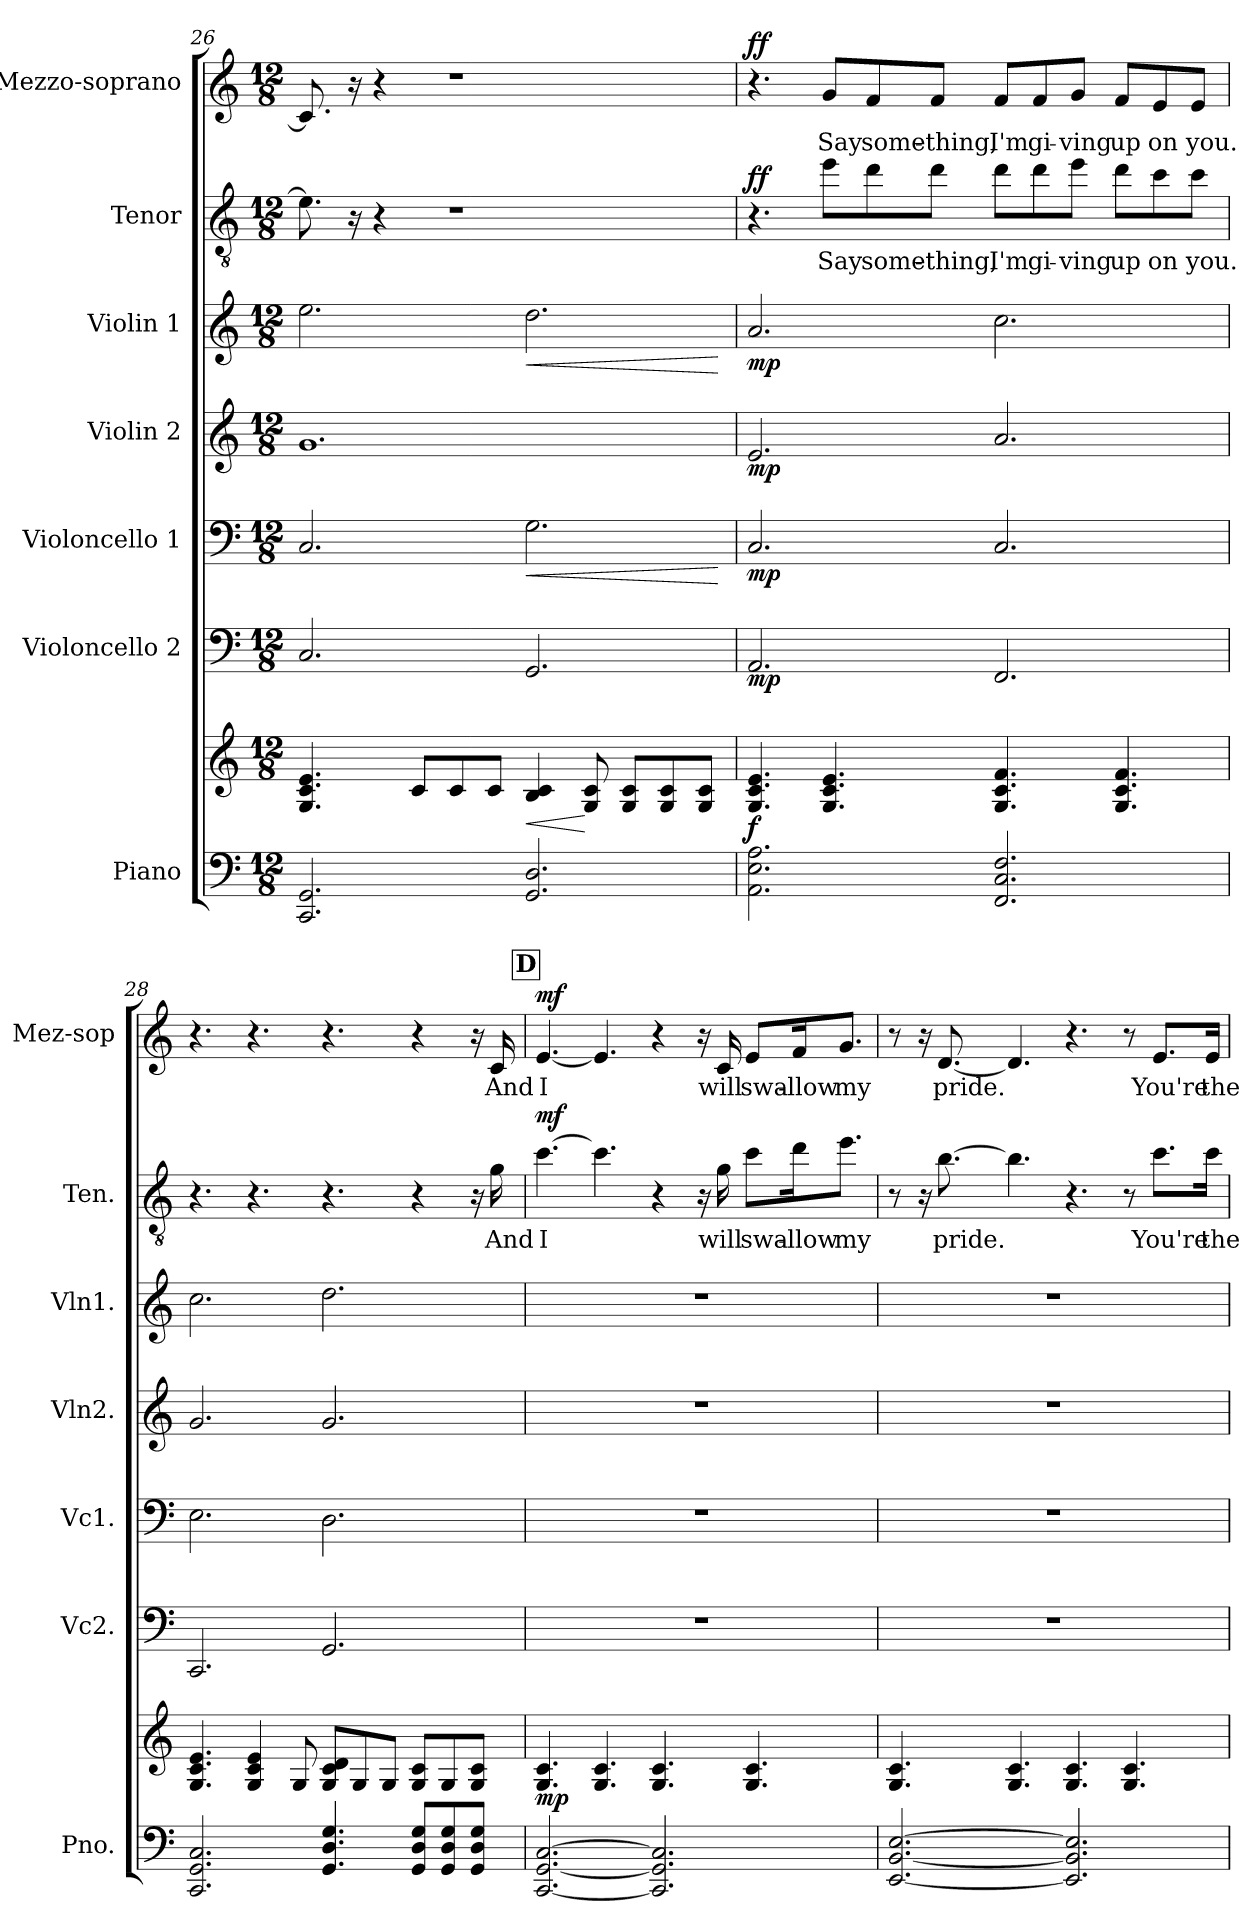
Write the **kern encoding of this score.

**kern	**kern	**dynam	**kern	**dynam	**kern	**dynam	**kern	**dynam	**kern	**dynam	**kern	**text	**dynam	**kern	**text	**dynam
*part7	*part7	*part7	*part6	*part6	*part5	*part5	*part4	*part4	*part3	*part3	*part2	*part2	*part2	*part1	*part1	*part1
*staff8	*staff7	*staff7/8	*staff6	*staff6	*staff5	*staff5	*staff4	*staff4	*staff3	*staff3	*staff2	*staff2	*staff2	*staff1	*staff1	*staff1
*I"Piano	*	*	*I"Violoncello 2	*	*I"Violoncello 1	*	*I"Violin 2	*	*I"Violin 1	*	*I"Tenor	*	*	*I"Mezzo-soprano	*	*
*I'Pno.	*	*	*I'Vc2.	*	*I'Vc1.	*	*I'Vln2.	*	*I'Vln1.	*	*I'Ten.	*	*	*I'Mez-sop	*	*
*clefF4	*clefG2	*	*clefF4	*	*clefF4	*	*clefG2	*	*clefG2	*	*clefGv2	*	*	*clefG2	*	*
*	*	*	*	*	*	*	*	*	*	*	*ITrd8c14	*	*	*	*	*
*k[]	*k[]	*	*k[]	*	*k[]	*	*k[]	*	*k[]	*	*k[]	*	*	*k[]	*	*
*M12/8	*M12/8	*	*M12/8	*	*M12/8	*	*M12/8	*	*M12/8	*	*M12/8	*	*	*M12/8	*	*
=26	=26	=26	=26	=26	=26	=26	=26	=26	=26	=26	=26	=26	=26	=26	=26	=26
2.CC/ 2.GG/	4.G/ 4.c/ 4.e/	.	2.C/	.	2.C/	.	1.g	.	2.ee\	.	8.E\]	.	.	8.c/]	.	.
.	.	.	.	.	.	.	.	.	.	.	16r	.	.	16r	.	.
.	.	.	.	.	.	.	.	.	.	.	4r	.	.	4r	.	.
.	8c/L	.	.	.	.	.	.	.	.	.	.	.	.	.	.	.
.	8c/	.	.	.	.	.	.	.	.	.	1r	.	.	1r	.	.
.	8c/J	.	.	.	.	.	.	.	.	.	.	.	.	.	.	.
!	!	!LO:HP:b	!	!	!	!LO:HP:b	!	!	!	!LO:HP:b	!	!	!	!	!	!
2.GG/ 2.D/	4B/ 4c/	<	2.GG/	.	2.G\	<	.	.	2.dd\	<	.	.	.	.	.	.
.	8G/ 8c/	[	.	.	.	.	.	.	.	.	.	.	.	.	.	.
.	8G/ 8c/L	.	.	.	.	.	.	.	.	.	.	.	.	.	.	.
.	8G/ 8c/	.	.	.	.	.	.	.	.	.	.	.	.	.	.	.
.	8G/ 8c/J	.	.	.	.	.	.	.	.	.	.	.	.	.	.	.
.	.	.	.	.	.	[	.	.	.	[	.	.	.	.	.	.
!!LO:PB:g=z
=27	=27	=27	=27	=27	=27	=27	=27	=27	=27	=27	=27	=27	=27	=27	=27	=27
!	!	!LO:DY:a=2	!	!LO:DY:b	!	!LO:DY:b	!	!LO:DY:b	!	!LO:DY:b	!	!	!LO:DY:b	!	!	!LO:DY:b
2.AA\ 2.E\ 2.A\	4.G/ 4.c/ 4.e/	f	2.AA/	mp	2.C/	mp	2.e/	mp	2.a/	mp	4.r	.	ff	4.r	.	ff
.	4.G/ 4.c/ 4.e/	.	.	.	.	.	.	.	.	.	8e\L	Say	.	8g/L	Say	.
.	.	.	.	.	.	.	.	.	.	.	8d\	some-	.	8f/	some-	.
.	.	.	.	.	.	.	.	.	.	.	8d\J	-thing,	.	8f/J	-thing,	.
2.FF/ 2.C/ 2.F/	4.G/ 4.c/ 4.f/	.	2.FF/	.	2.C/	.	2.a/	.	2.cc\	.	8d\L	I'm	.	8f/L	I'm	.
.	.	.	.	.	.	.	.	.	.	.	8d\	gi-	.	8f/	gi-	.
.	.	.	.	.	.	.	.	.	.	.	8e\J	-ving	.	8g/J	-ving	.
.	4.G/ 4.c/ 4.f/	.	.	.	.	.	.	.	.	.	8d\L	up	.	8f/L	up	.
.	.	.	.	.	.	.	.	.	.	.	8c\	on	.	8e/	on	.
.	.	.	.	.	.	.	.	.	.	.	8c\J	you.	.	8e/J	you.	.
=28	=28	=28	=28	=28	=28	=28	=28	=28	=28	=28	=28	=28	=28	=28	=28	=28
2.CC/ 2.GG/ 2.C/	4.G/ 4.c/ 4.e/	.	2.CC/	.	2.E\	.	2.g/	.	2.cc\	.	4.r	.	.	4.r	.	.
.	4G/ 4c/ 4e/	.	.	.	.	.	.	.	.	.	4.r	.	.	4.r	.	.
.	8G/	.	.	.	.	.	.	.	.	.	.	.	.	.	.	.
4.GG/ 4.D/ 4.G/	8G/ 8c/ 8d/L	.	2.GG/	.	2.D\	.	2.g/	.	2.dd\	.	4.r	.	.	4.r	.	.
.	8G/	.	.	.	.	.	.	.	.	.	.	.	.	.	.	.
.	8G/J	.	.	.	.	.	.	.	.	.	.	.	.	.	.	.
8GG/ 8D/ 8G/L	8G/ 8c/L	.	.	.	.	.	.	.	.	.	4r	.	.	4r	.	.
8GG/ 8D/ 8G/	8G/	.	.	.	.	.	.	.	.	.	.	.	.	.	.	.
8GG/ 8D/ 8G/J	8G/ 8c/J	.	.	.	.	.	.	.	.	.	16r	.	.	16r	.	.
.	.	.	.	.	.	.	.	.	.	.	16G\	And	.	16c/	And	.
!!LO:PB:g=z
!!LO:REH:place=s1:a:B:fs=14:t=D
=29	=29	=29	=29	=29	=29	=29	=29	=29	=29	=29	=29	=29	=29	=29	=29	=29
!	!	!LO:DY:b	!	!	!	!	!	!	!	!	!	!	!LO:DY:b	!	!	!LO:DY:b
[2.CC/ [2.GG/ [2.C/	4.G/ 4.c/	mp	1.r	.	1.r	.	1.r	.	1.r	.	[4.c\	I	mf	[4.e/	I	mf
.	4.G/ 4.c/	.	.	.	.	.	.	.	.	.	4.c\]	.	.	4.e/]	.	.
2.CC/] 2.GG/] 2.C/]	4.G/ 4.c/	.	.	.	.	.	.	.	.	.	4r	.	.	4r	.	.
.	.	.	.	.	.	.	.	.	.	.	16r	.	.	16r	.	.
.	.	.	.	.	.	.	.	.	.	.	16G\	will	.	16c/	will	.
.	4.G/ 4.c/	.	.	.	.	.	.	.	.	.	8c\L	swa-	.	8e/L	swa-	.
.	.	.	.	.	.	.	.	.	.	.	16d\K	-llow	.	16f/K	-llow	.
.	.	.	.	.	.	.	.	.	.	.	8.e\J	my	.	8.g/J	my	.
=30	=30	=30	=30	=30	=30	=30	=30	=30	=30	=30	=30	=30	=30	=30	=30	=30
[2.EE/ [2.BB/ [2.E/	4.G/ 4.c/	.	1.r	.	1.r	.	1.r	.	1.r	.	8r	.	.	8r	.	.
.	.	.	.	.	.	.	.	.	.	.	16r	.	.	16r	.	.
.	.	.	.	.	.	.	.	.	.	.	[8.B\	pride.	.	[8.d/	pride.	.
.	4.G/ 4.c/	.	.	.	.	.	.	.	.	.	4.B\]	.	.	4.d/]	.	.
2.EE/] 2.BB/] 2.E/]	4.G/ 4.c/	.	.	.	.	.	.	.	.	.	4.r	.	.	4.r	.	.
.	4.G/ 4.c/	.	.	.	.	.	.	.	.	.	8r	.	.	8r	.	.
.	.	.	.	.	.	.	.	.	.	.	8.c\L	You're	.	8.e/L	You're	.
.	.	.	.	.	.	.	.	.	.	.	16c\Jk	the	.	16e/Jk	the	.
=	=	=	=	=	=	=	=	=	=	=	=	=	=	=	=	=
*-	*-	*-	*-	*-	*-	*-	*-	*-	*-	*-	*-	*-	*-	*-	*-	*-
